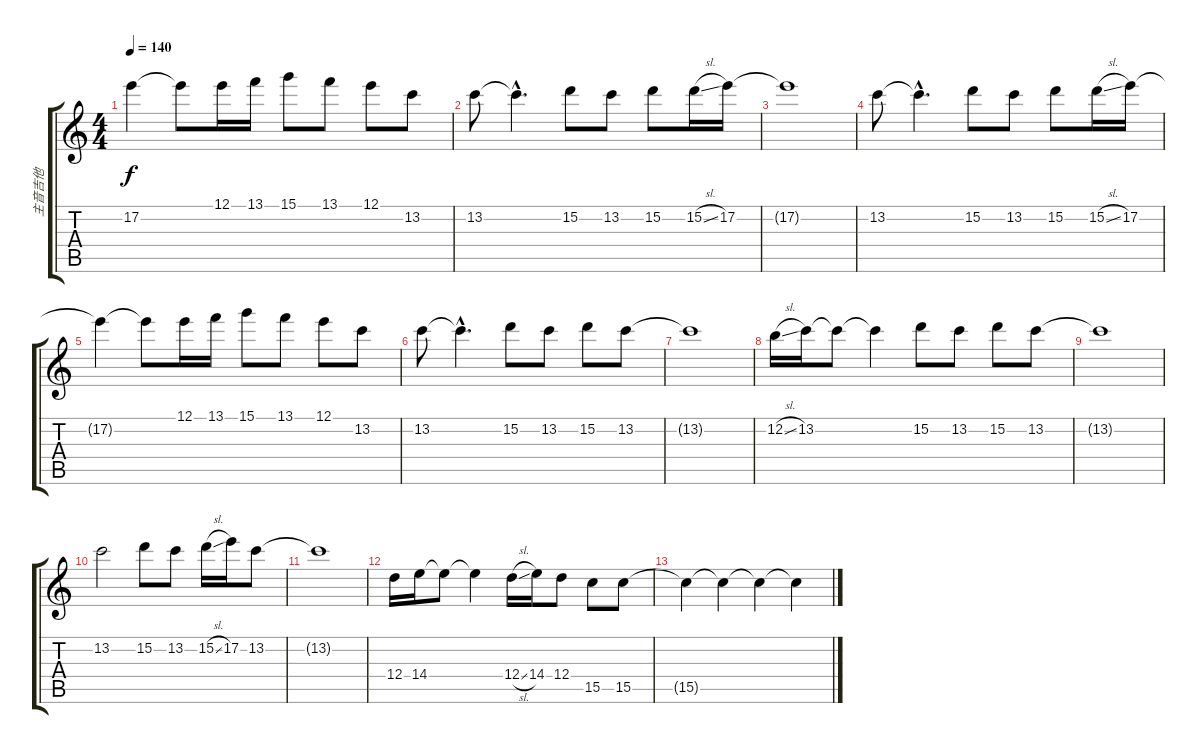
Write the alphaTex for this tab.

\track ("主音吉他" "主音吉他") {instrument distortionguitar}
\staff {score tabs}
\tuning (E4 B3 G3 D3 A2 E2) {hide}
\ts (4 4)
\tempo 140
\clef g2
\ks c
17.2{t}.4{dy f} 17.2{t}.8 12.1.16 13.1.16 15.1.8 13.1.8 12.1.8 13.2.8 |
13.2.8 13.2{hac t}.4{d} 15.2.8 13.2.8 15.2.8 15.2{sl}.16 17.2.16 |
17.2{t}.1 |
13.2.8 13.2{hac t}.4{d} 15.2.8 13.2.8 15.2.8 15.2{sl}.16 17.2.16 |
17.2{t}.4 17.2{t}.8 12.1.16 13.1.16 15.1.8 13.1.8 12.1.8 13.2.8 |
13.2.8 13.2{hac t}.4{d} 15.2.8 13.2.8 15.2.8 13.2.8 |
13.2{t}.1 |
12.2{sl}.16{volume 11} 13.2.16 13.2{t}.8 13.2{t}.4 15.2.8{volume 10} 13.2.8 15.2.8 13.2.8 |
13.2{t}.1{volume 10} |
13.2.2{volume 9} 15.2.8{volume 8} 13.2.8 15.2{sl}.16 17.2.16 13.2.8 |
13.2{t}.1{volume 7} |
12.4.16{volume 5} 14.4.16 14.4{t}.8 14.4{t}.4{volume 4} 12.4{sl}.16 14.4.16 12.4.8 15.5.8{volume 3} 15.5.8 |
15.5{t}.4{volume 2} 15.5{t}.4 15.5{t}.4{volume 1} 15.5{t}.4
